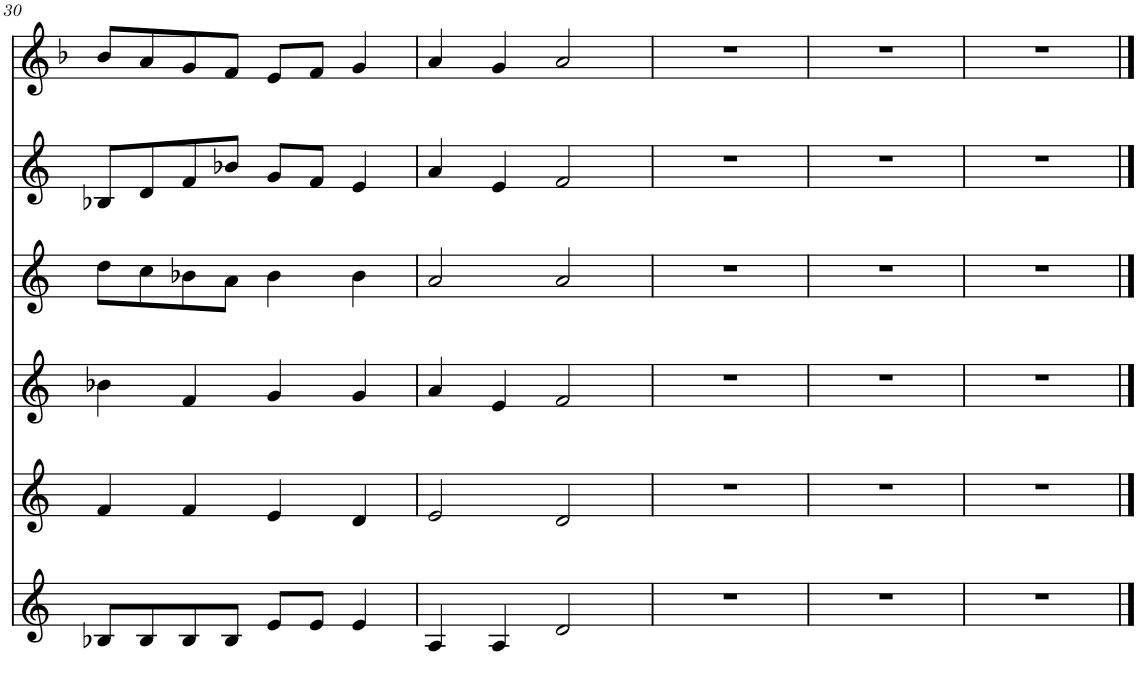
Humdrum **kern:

**kern	**kern	**kern	**kern	**kern	**kern
*part1	*part1	*part1	*part1	*part1	*part1
*staff6	*staff5	*staff4	*staff3	*staff2	*staff1
*I"Piano	*	*	*	*	*
*I'Pno.	*	*	*	*	*
!!LO:PB:g=z
*clefG2	*clefG2	*clefG2	*clefG2	*clefG2	*clefG2
*	*	*	*	*	*k[b-]
*M4/4	*M4/4	*M4/4	*M4/4	*M4/4	*M4/4
=30	=30	=30	=30	=30	=30
8B-X/L	4f/	4b-X\	8dd\L	8B-X/L	8b-/L
8B-/	.	.	8cc\	8d/	8a/
8B-/	4f/	4f/	8b-X\	8f/	8g/
8B-/J	.	.	8a\J	8b-X/J	8f/J
8e/L	4e/	4g/	4b-\	8g/L	8e/L
8e/J	.	.	.	8f/J	8f/J
4e/	4d/	4g/	4b-\	4e/	4g/
=31	=31	=31	=31	=31	=31
4A/	2e/	4a/	2a/	4a/	4a/
4A/	.	4e/	.	4e/	4g/
2d/	2d/	2f/	2a/	2f/	2a/
=32	=32	=32	=32	=32	=32
1r	1r	1r	1r	1r	1r
=33	=33	=33	=33	=33	=33
1r	1r	1r	1r	1r	1r
=34	=34	=34	=34	=34	=34
1r	1r	1r	1r	1r	1r
==	==	==	==	==	==
*-	*-	*-	*-	*-	*-
